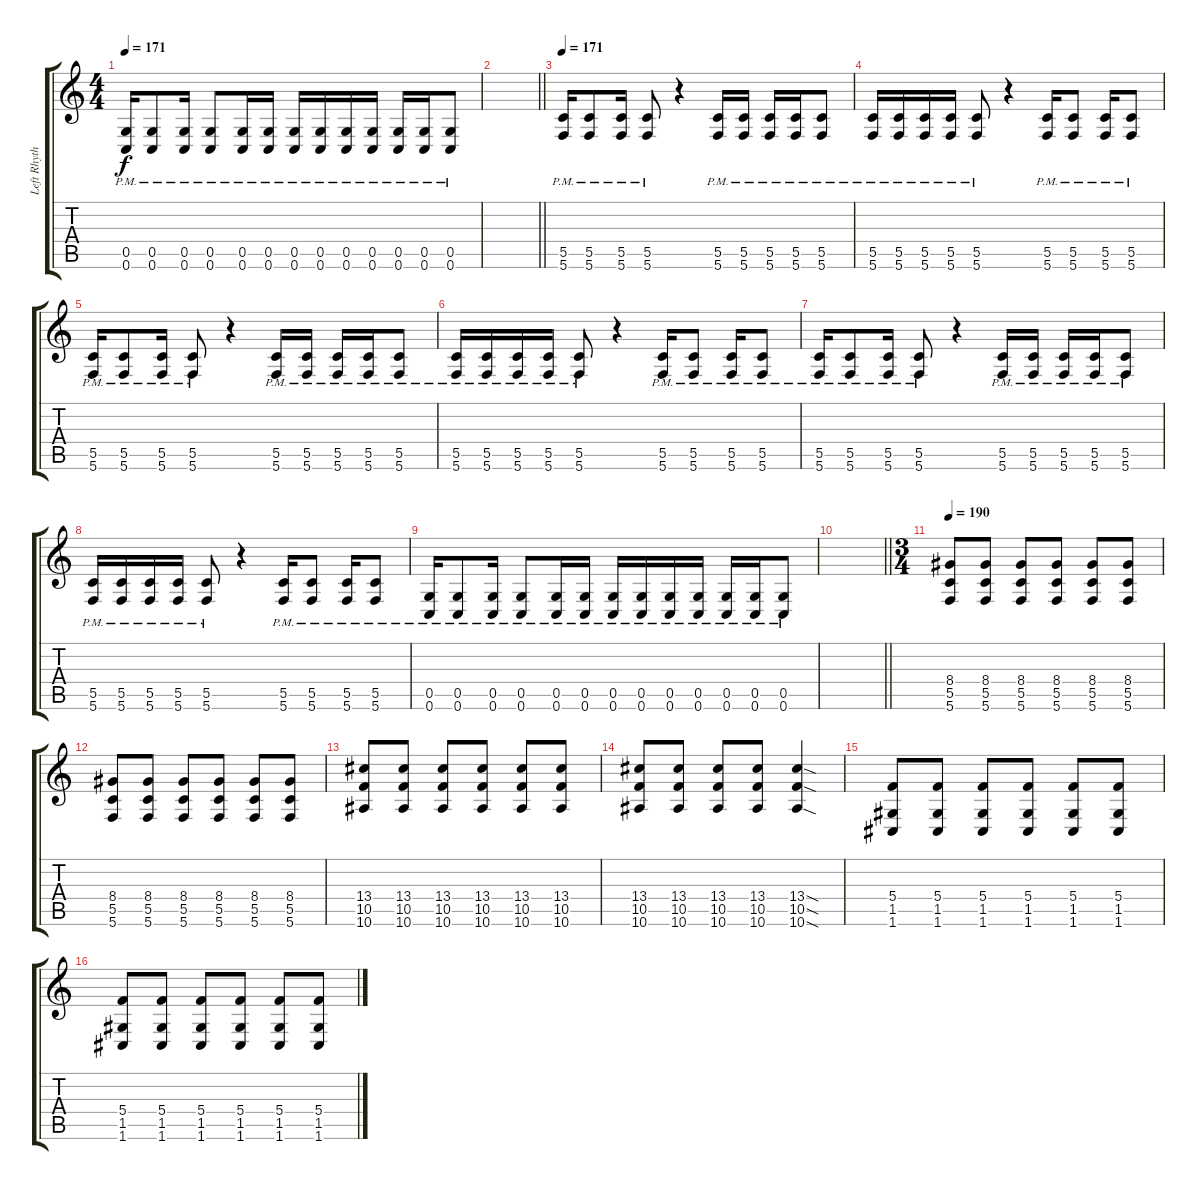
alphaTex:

\track ("Left Rhythm" "Left Rhyth") {instrument distortionguitar}
\staff {score tabs}
\tuning (D4 A3 F3 C3 G2 C2) {hide}
\ts (4 4)
\tempo 171
\clef g2
\ks c
(0.5{pm} 0.6{pm}).16{dy f} (0.5{pm} 0.6{pm}).8 (0.5{pm} 0.6{pm}).16 (0.5{pm} 0.6{pm}).8 (0.5{pm} 0.6{pm}).16 (0.5{pm} 0.6{pm}).16 (0.5{pm} 0.6{pm}).16 (0.5{pm} 0.6{pm}).16 (0.5{pm} 0.6{pm}).16 (0.5{pm} 0.6{pm}).16 (0.5{pm} 0.6{pm}).16 (0.5{pm} 0.6{pm}).16 (0.5{pm} 0.6{pm}).8 |
\barLineRight lightlight
|
\section ("" "")
\tempo 171
(5.5{pm} 5.6{pm}).16 (5.5{pm} 5.6{pm}).8 (5.5{pm} 5.6{pm}).16 (5.5{pm} 5.6{pm}).8 r.4 (5.5{pm} 5.6{pm}).16 (5.5{pm} 5.6{pm}).16 (5.5{pm} 5.6{pm}).16 (5.5{pm} 5.6{pm}).16 (5.5{pm} 5.6{pm}).8 |
(5.5{pm} 5.6{pm}).16 (5.5{pm} 5.6{pm}).16 (5.5{pm} 5.6{pm}).16 (5.5{pm} 5.6{pm}).16 (5.5{pm} 5.6{pm}).8 r.4 (5.5{pm} 5.6{pm}).16 (5.5{pm} 5.6{pm}).8 (5.5{pm} 5.6{pm}).16 (5.5{pm} 5.6{pm}).8 |
(5.5{pm} 5.6{pm}).16 (5.5{pm} 5.6{pm}).8 (5.5{pm} 5.6{pm}).16 (5.5{pm} 5.6{pm}).8 r.4 (5.5{pm} 5.6{pm}).16 (5.5{pm} 5.6{pm}).16 (5.5{pm} 5.6{pm}).16 (5.5{pm} 5.6{pm}).16 (5.5{pm} 5.6{pm}).8 |
(5.5{pm} 5.6{pm}).16 (5.5{pm} 5.6{pm}).16 (5.5{pm} 5.6{pm}).16 (5.5{pm} 5.6{pm}).16 (5.5{pm} 5.6{pm}).8 r.4 (5.5{pm} 5.6{pm}).16 (5.5{pm} 5.6{pm}).8 (5.5{pm} 5.6{pm}).16 (5.5{pm} 5.6{pm}).8 |
(5.5{pm} 5.6{pm}).16 (5.5{pm} 5.6{pm}).8 (5.5{pm} 5.6{pm}).16 (5.5{pm} 5.6{pm}).8 r.4 (5.5{pm} 5.6{pm}).16 (5.5{pm} 5.6{pm}).16 (5.5{pm} 5.6{pm}).16 (5.5{pm} 5.6{pm}).16 (5.5{pm} 5.6{pm}).8 |
(5.5{pm} 5.6{pm}).16 (5.5{pm} 5.6{pm}).16 (5.5{pm} 5.6{pm}).16 (5.5{pm} 5.6{pm}).16 (5.5{pm} 5.6{pm}).8 r.4 (5.5{pm} 5.6{pm}).16 (5.5{pm} 5.6{pm}).8 (5.5{pm} 5.6{pm}).16 (5.5{pm} 5.6{pm}).8 |
(0.5{pm} 0.6{pm}).16 (0.5{pm} 0.6{pm}).8 (0.5{pm} 0.6{pm}).16 (0.5{pm} 0.6{pm}).8 (0.5{pm} 0.6{pm}).16 (0.5{pm} 0.6{pm}).16 (0.5{pm} 0.6{pm}).16 (0.5{pm} 0.6{pm}).16 (0.5{pm} 0.6{pm}).16 (0.5{pm} 0.6{pm}).16 (0.5{pm} 0.6{pm}).16 (0.5{pm} 0.6{pm}).16 (0.5{pm} 0.6{pm}).8 |
\barLineRight lightlight
|
\ts (3 4)
\section ("" "")
\tempo 190
(8.4 5.5 5.6).8 (8.4 5.5 5.6).8 (8.4 5.5 5.6).8 (8.4 5.5 5.6).8 (8.4 5.5 5.6).8 (8.4 5.5 5.6).8 |
(8.4 5.5 5.6).8 (8.4 5.5 5.6).8 (8.4 5.5 5.6).8 (8.4 5.5 5.6).8 (8.4 5.5 5.6).8 (8.4 5.5 5.6).8 |
(13.4 10.5 10.6).8 (13.4 10.5 10.6).8 (13.4 10.5 10.6).8 (13.4 10.5 10.6).8 (13.4 10.5 10.6).8 (13.4 10.5 10.6).8 |
(13.4 10.5 10.6).8 (13.4 10.5 10.6).8 (13.4 10.5 10.6).8 (13.4 10.5 10.6).8 (13.4{sod} 10.5{sod} 10.6{sod}).4 |
(5.4 1.5 1.6).8 (5.4 1.5 1.6).8 (5.4 1.5 1.6).8 (5.4 1.5 1.6).8 (5.4 1.5 1.6).8 (5.4 1.5 1.6).8 |
(5.4 1.5 1.6).8 (5.4 1.5 1.6).8 (5.4 1.5 1.6).8 (5.4 1.5 1.6).8 (5.4 1.5 1.6).8 (5.4 1.5 1.6).8
